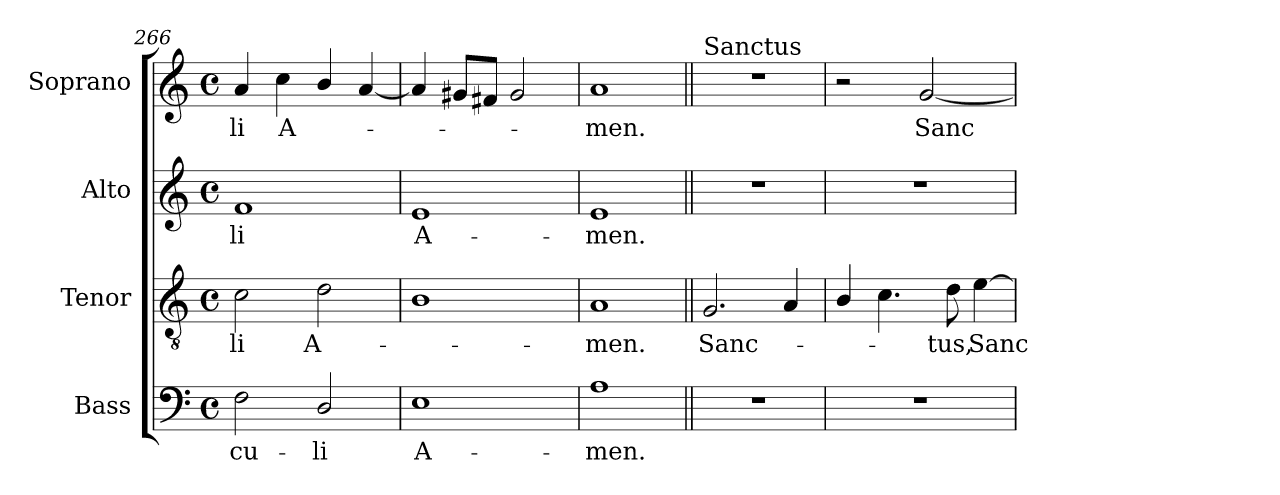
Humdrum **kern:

**kern	**text	**kern	**text	**kern	**text	**kern	**text
*part4	*part4	*part3	*part3	*part2	*part2	*part1	*part1
*staff4	*staff4	*staff3	*staff3	*staff2	*staff2	*staff1	*staff1
*I"Bass	*	*I"Tenor	*	*I"Alto	*	*I"Soprano	*
*I'B.	*	*I'T.	*	*I'A.	*	*I'S.	*
*clefF4	*	*clefGv2	*	*clefG2	*	*clefG2	*
*	*	*ITrd7c12	*	*	*	*	*
*k[]	*	*k[]	*	*k[]	*	*k[]	*
*C:	*	*C:	*	*C:	*	*C:	*
*M4/4	*	*M4/4	*	*M4/4	*	*M4/4	*
*met(c)	*	*met(c)	*	*met(c)	*	*met(c)	*
=266	=266	=266	=266	=266	=266	=266	=266
!	!LO:LY:b:color=#000000	!	!	!	!	!	!
!	!	!	!LO:LY:b:color=#000000	!	!	!	!
!	!	!	!	!	!LO:LY:b:color=#000000	!	!
!	!	!	!	!	!	!	!LO:LY:b:color=#000000
2Fi\	-cu-	2Ci\	-li	1fi	-li	4ai/	-li
!	!	!	!	!	!	!	!LO:LY:b:color=#000000
.	.	.	.	.	.	4cci\	A-
!	!LO:LY:b:color=#000000	!	!	!	!	!	!
!	!	!	!LO:LY:b:color=#000000	!	!	!	!
2Di/	-li	2Di\	A-	.	.	4bi/	.
.	.	.	.	.	.	[4ai/	.
=267	=267	=267	=267	=267	=267	=267	=267
!	!LO:LY:b:color=#000000	!	!	!	!	!	!
!	!	!	!	!	!LO:LY:b:color=#000000	!	!
1Ei	A-	1BBi	.	1ei	A-	4ai/]	.
.	.	.	.	.	.	8g#i/L	.
.	.	.	.	.	.	8f#i/J	.
.	.	.	.	.	.	2g#i/	.
=268	=268	=268	=268	=268	=268	=268	=268
!	!LO:LY:b:color=#000000	!	!	!	!	!	!
!	!	!	!LO:LY:b:color=#000000	!	!	!	!
!	!	!	!	!	!LO:LY:b:color=#000000	!	!
!	!	!	!	!	!	!	!LO:LY:b:color=#000000
1Ai	-men.	1AAi	-men.	1ei	-men.	1ai	-men.
!!LO:PB:g=z
=269||	=269||	=269||	=269||	=269||	=269||	=269||	=269||
!	!	!	!	!	!	!LO:TX:a:t=Sanctus	!
!	!	!	!LO:LY:b:color=#000000	!	!	!	!
1r	.	2.GGi/	Sanc-	1r	.	1r	.
.	.	4AAi/	.	.	.	.	.
=270	=270	=270	=270	=270	=270	=270	=270
1r	.	4BBi/	.	1r	.	2r	.
.	.	4.Ci\	.	.	.	.	.
!	!	!	!	!	!	!	!LO:LY:b:color=#000000
.	.	.	.	.	.	[2gi/	Sanc-
!	!	!	!LO:LY:b:color=#000000	!	!	!	!
.	.	8Di\	-tus,	.	.	.	.
!	!	!	!LO:LY:b:color=#000000	!	!	!	!
.	.	[4Ei\	Sanc-	.	.	.	.
=	=	=	=	=	=	=	=
*-	*-	*-	*-	*-	*-	*-	*-
